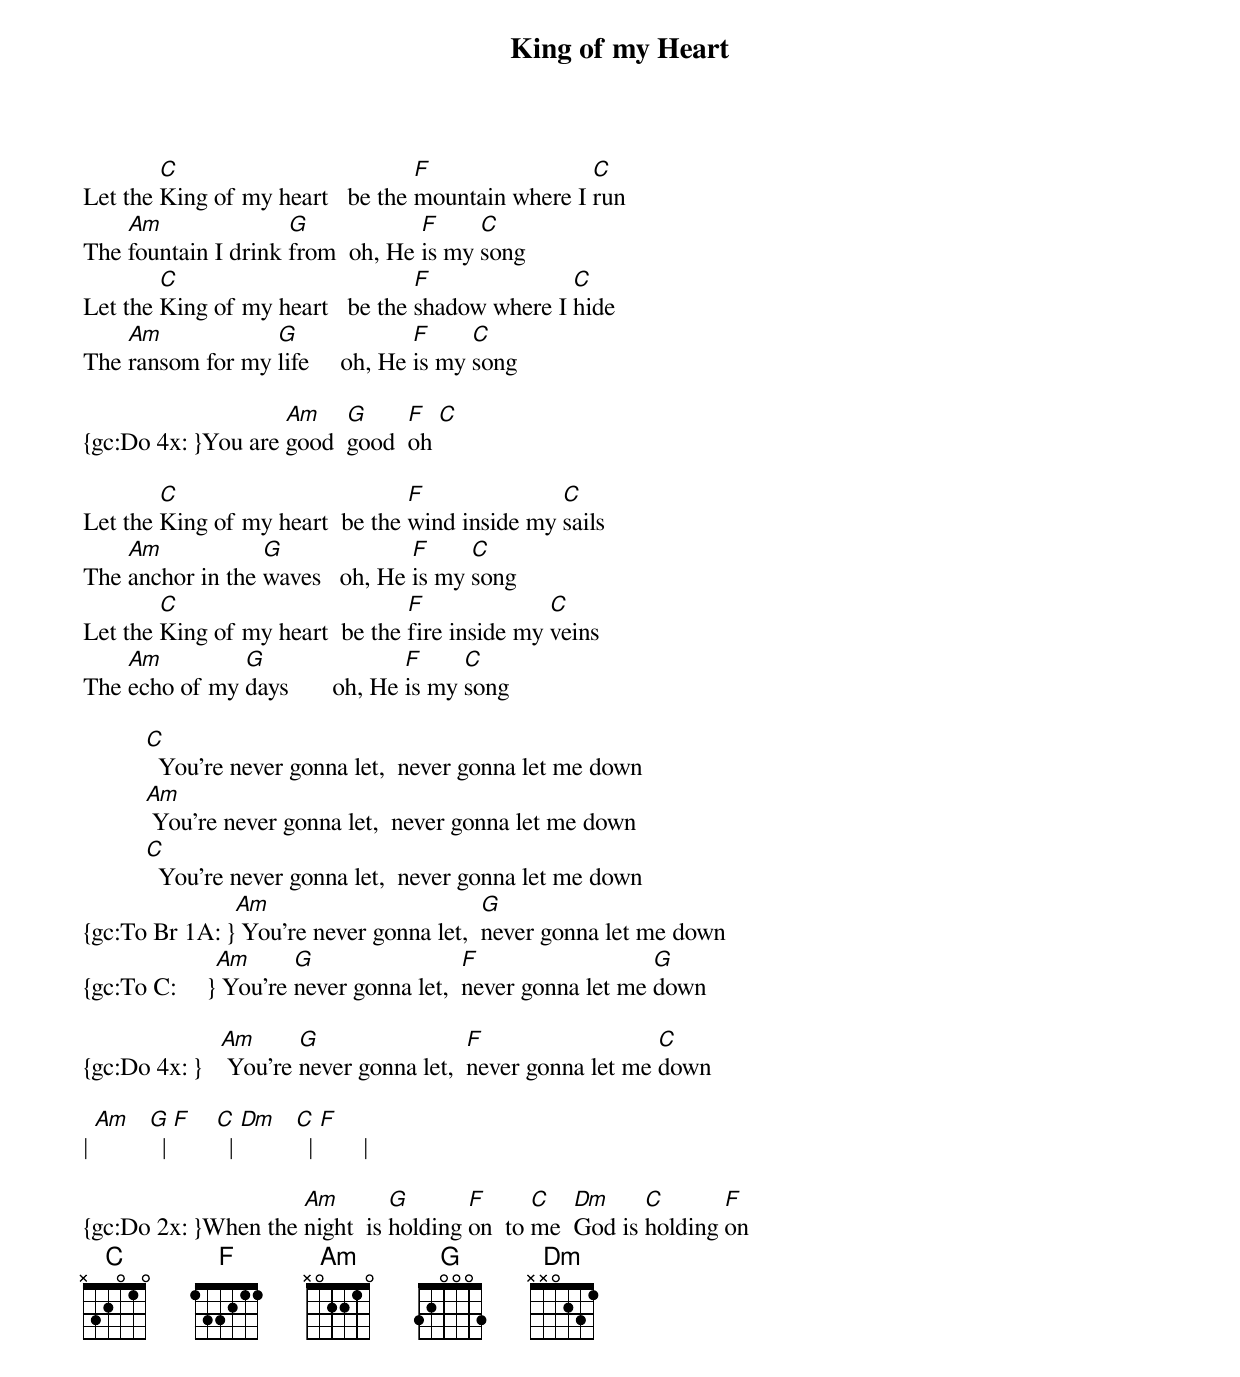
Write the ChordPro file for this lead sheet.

{title: King of my Heart}
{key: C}
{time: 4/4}
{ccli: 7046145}
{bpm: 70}
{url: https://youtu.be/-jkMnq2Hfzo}
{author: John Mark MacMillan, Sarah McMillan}
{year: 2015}
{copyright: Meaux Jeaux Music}

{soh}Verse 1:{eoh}
Let the [C]King of my heart   be the [F]mountain where I [C]run
The [Am]fountain I drink [G]from  oh, He [F]is my [C]song
Let the [C]King of my heart   be the [F]shadow where I [C]hide
The [Am]ransom for my [G]life     oh, He [F]is my [C]song

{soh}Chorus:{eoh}
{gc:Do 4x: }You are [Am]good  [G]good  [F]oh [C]

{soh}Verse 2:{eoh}
Let the [C]King of my heart  be the [F]wind inside my [C]sails
The [Am]anchor in the [G]waves   oh, He [F]is my [C]song
Let the [C]King of my heart  be the [F]fire inside my [C]veins
The [Am]echo of my [G]days       oh, He [F]is my [C]song

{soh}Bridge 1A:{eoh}
          [C]  You're never gonna let,  never gonna let me down
          [Am] You're never gonna let,  never gonna let me down
          [C]  You're never gonna let,  never gonna let me down
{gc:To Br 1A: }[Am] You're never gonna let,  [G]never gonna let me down
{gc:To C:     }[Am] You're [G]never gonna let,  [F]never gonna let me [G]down

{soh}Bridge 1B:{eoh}
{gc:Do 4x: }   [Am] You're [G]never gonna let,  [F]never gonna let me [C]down

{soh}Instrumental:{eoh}
| [Am]   [G]  | [F]    [C]  | [Dm]   [C]  | [F]       |

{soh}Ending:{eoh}
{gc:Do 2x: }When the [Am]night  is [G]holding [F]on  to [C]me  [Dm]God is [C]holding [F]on
